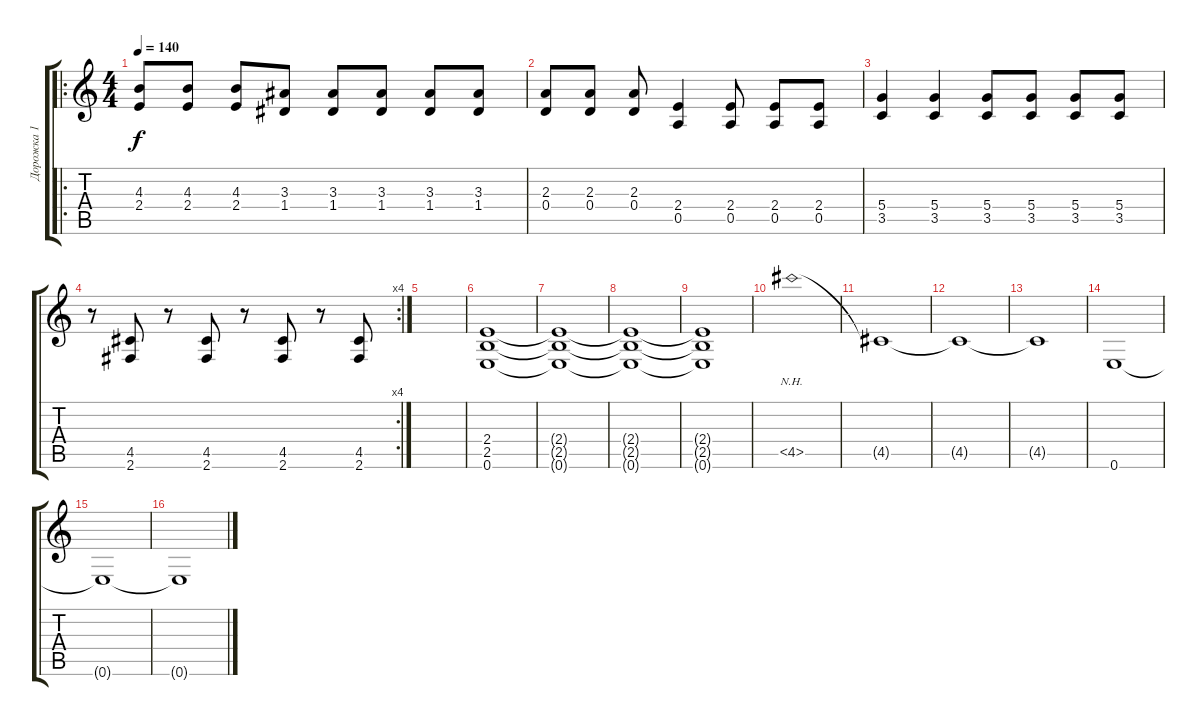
\track ("Дорожка 1" "Дорожка 1") {instrument distortionguitar}
\staff {score tabs}
\tuning (E4 B3 G3 D3 A2 E2) {hide}
\ro
\ts (4 4)
\tempo 140
\clef g2
\ks c
(4.3 2.4).8{dy f instrument distortionguitar} (4.3 2.4).8 (4.3 2.4).8 (3.3 1.4).8 (3.3 1.4).8 (3.3 1.4).8 (3.3 1.4).8 (3.3 1.4).8 |
(2.3 0.4).8 (2.3 0.4).8 (2.3 0.4).8 (2.4 0.5).4 (2.4 0.5).8 (2.4 0.5).8 (2.4 0.5).8 |
(5.4 3.5).4 (5.4 3.5).4 (5.4 3.5).8 (5.4 3.5).8 (5.4 3.5).8 (5.4 3.5).8 |
\rc 4
r.8 (4.5 2.6).8 r.8 (4.5 2.6).8 r.8 (4.5 2.6).8 r.8 (4.5 2.6).8 |
|
(2.4 2.5 0.6).1 |
(2.4{t} 2.5{t} 0.6{t}).1 |
(2.4{t} 2.5{t} 0.6{t}).1 |
(2.4{t} 2.5{t} 0.6{t}).1 |
4.5{nh}.1 |
4.5{t}.1 |
4.5{t}.1 |
4.5{t}.1 |
0.6.1 |
0.6{t}.1 |
0.6{t}.1
